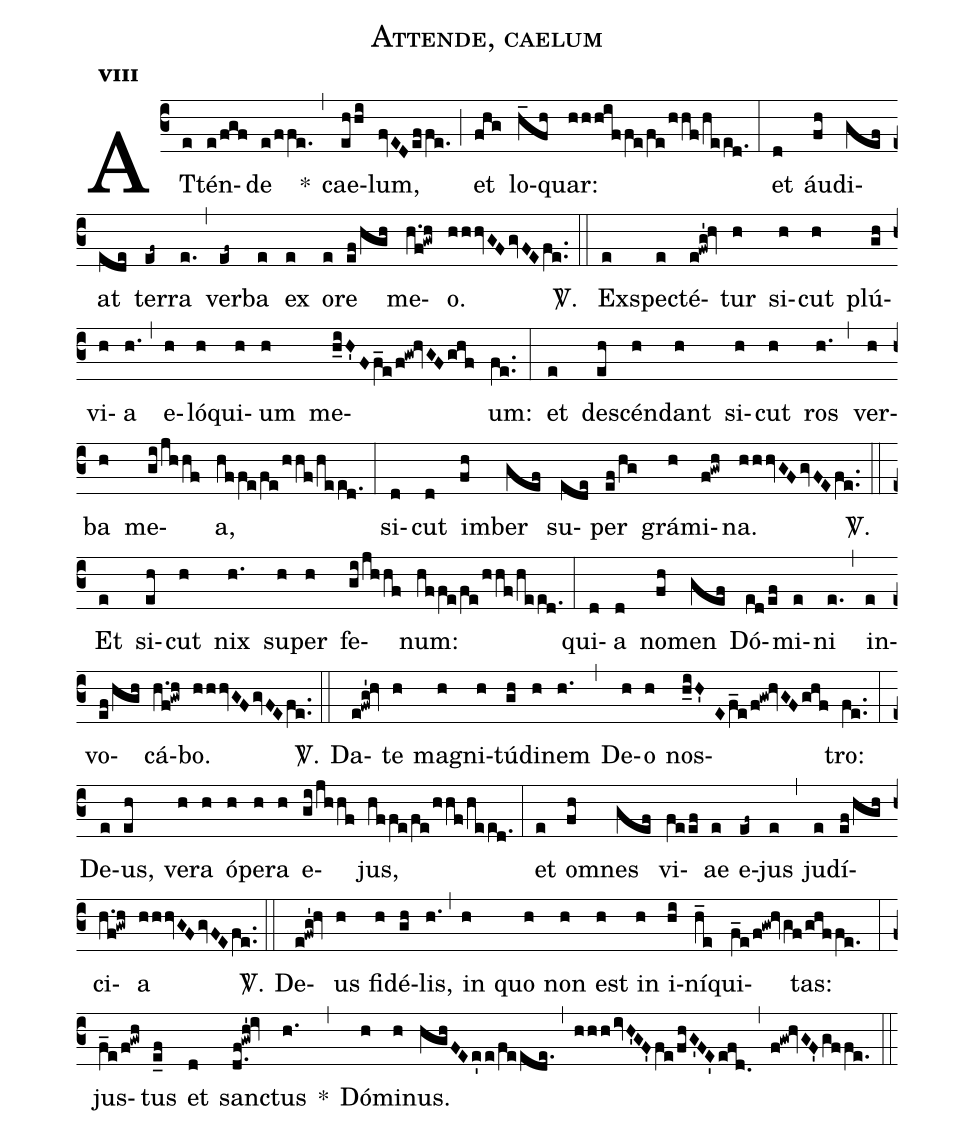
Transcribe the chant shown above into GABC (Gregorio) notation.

name:Attende, caelum;
mode:8;
%%
(c3) AT(e)tén(e/fgf)de(e/ffe.) *(,) cae(ehhi)lum,(fvED/effe.) (;) et(fhg) lo(h_fh)quar:(hhhiffe/fe/hhf/heed.) (:) et(d) áu(fh)di(gef)at(ede) ter(ef~)ra(e.) (,) ver(ef~)ba(e) ex(e) o(e)re(ef/hgh) me(h.f!gwh)o.(hhhvGF/gvFE/fe..) <sp>V/</sp>.(::) Ex(e)spec(e)té(e!fwg'!hv)tur(h) si(h)cut(h) plú(gh)vi(h)a(h.) (,) e(h)ló(h)qui(h)um(h) me(h_iH'F/f_e/f!gw!hvGF/ghf)um:(fe..) (:) et(e) de(eh)scén(h)dant(h) si(h)cut(h) ros(h.) (,) ver(h)ba(h) me(gi/jhhf)a,(hffe/fe/hhf/heed.) (:) si(d)cut(d) im(fh)ber(gef) su(ede)per(ef/hg) grá(h)mi(f!gwh)na.(hhhvGF/gvFE/fe..) <sp>V/</sp>.(::) Et(e) si(eh)cut(h) nix(h.) su(h)per(h) fe(gi/jhhf)num:(hffe/fe/hhf/heed.) (:) qui(d)a(d) no(fh)men(gef) Dó(ed/ef)mi(e)ni(e.) (,) in(e)vo(ef/hgh)cá(h.f!gwh)bo.(hhhvGF/gvFE/fe..) <sp>V/</sp>.(::) Da(e!fwg'!hv)te(h) ma(h)gni(h)tú(gh)di(h)nem(h.) (,) De(h)o(h) nos(h_iH'E/f_e/f!gw!hvGF/ghf)tro:(fe..) (:) De(e)us,(eh) ve(h)ra(h) ó(h)pe(h)ra(h) e(gi/jhhf)jus,(hffe/fe/hhf/heed.) (:) et(e) om(fh)nes(gef) vi(fe/ef)ae(e) e(ef~)jus(e) (,) ju(e)dí(ef/hgh)ci(h.f!gwh)a(hhhvGF/gvFE/fe..) <sp>V/</sp>.(::) De(e!fwg'!hv)us(h) fi(h)dé(gh)lis,(h.) (,) in(h) quo(h) non(h) est(h) in(h) i(hi)ní(h_e)qui(f_e/f!gw!hvgf/ghffe.)tas:() (:) jus(f_e/f!gwh)tus(e_f) et(d) sanc(d.f!gwh'!iv)tus(h.) *(,) Dó(h)mi(h)nus.(hghFEe'e/feede.) (,) (hhh/ivH'GF'fe/fhG'FE'efd.) (,) (f!gw!hvGF'/gffe.) (::)
